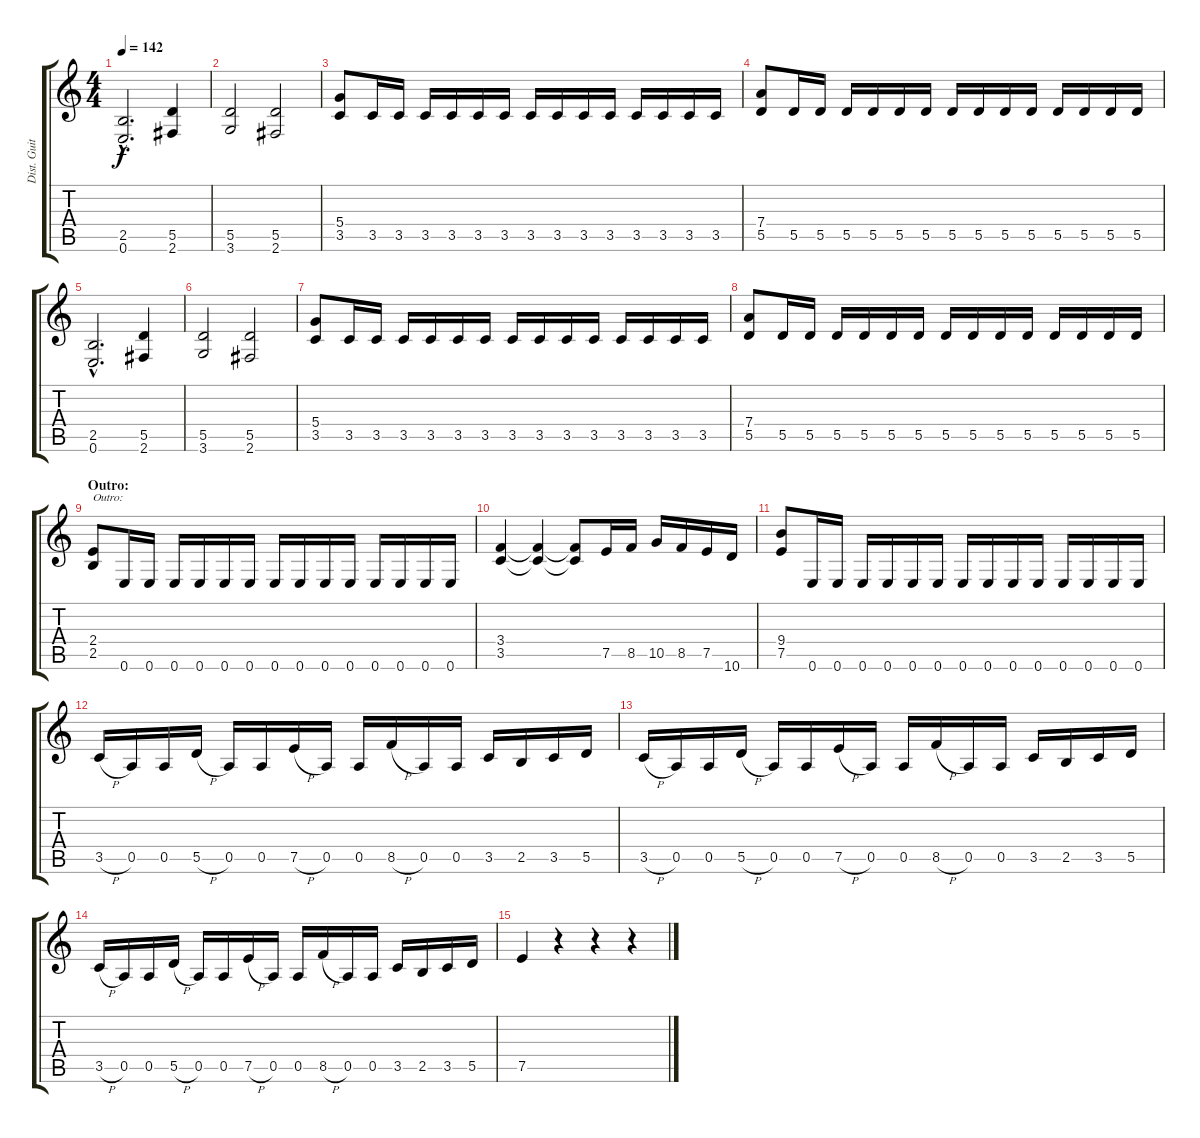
\track ("Dist. Guitar 1" "Dist. Guit") {instrument distortionguitar}
\staff {score tabs}
\tuning (E4 B3 G3 D3 A2 E2) {hide}
\ts (4 4)
\tempo 142
\clef g2
\ks c
(2.5{hac} 0.6{hac}).2{d dy f} (5.5 2.6).4 |
(5.5 3.6).2 (5.5 2.6).2 |
(5.4 3.5).8 3.5.16 3.5.16 3.5.16 3.5.16 3.5.16 3.5.16 3.5.16 3.5.16 3.5.16 3.5.16 3.5.16 3.5.16 3.5.16 3.5.16 |
(7.4 5.5).8 5.5.16 5.5.16 5.5.16 5.5.16 5.5.16 5.5.16 5.5.16 5.5.16 5.5.16 5.5.16 5.5.16 5.5.16 5.5.16 5.5.16 |
(2.5{hac} 0.6{hac}).2{d} (5.5 2.6).4 |
(5.5 3.6).2 (5.5 2.6).2 |
(5.4 3.5).8 3.5.16 3.5.16 3.5.16 3.5.16 3.5.16 3.5.16 3.5.16 3.5.16 3.5.16 3.5.16 3.5.16 3.5.16 3.5.16 3.5.16 |
(7.4 5.5).8 5.5.16 5.5.16 5.5.16 5.5.16 5.5.16 5.5.16 5.5.16 5.5.16 5.5.16 5.5.16 5.5.16 5.5.16 5.5.16 5.5.16 |
\section ("" "Outro:")
(2.4 2.5).8{txt "Outro:"} 0.6.16 0.6.16 0.6.16 0.6.16 0.6.16 0.6.16 0.6.16 0.6.16 0.6.16 0.6.16 0.6.16 0.6.16 0.6.16 0.6.16 |
(3.4 3.5).4 (3.4{t} 3.5{t}).4 (3.4{t} 3.5{t}).8 7.5.16 8.5.16 10.5.16 8.5.16 7.5.16 10.6.16 |
(9.4 7.5).8 0.6.16 0.6.16 0.6.16 0.6.16 0.6.16 0.6.16 0.6.16 0.6.16 0.6.16 0.6.16 0.6.16 0.6.16 0.6.16 0.6.16 |
3.5{h}.16 0.5.16 0.5.16 5.5{h}.16 0.5.16 0.5.16 7.5{h}.16 0.5.16 0.5.16 8.5{h}.16 0.5.16 0.5.16 3.5.16 2.5.16 3.5.16 5.5.16 |
3.5{h}.16 0.5.16 0.5.16 5.5{h}.16 0.5.16 0.5.16 7.5{h}.16 0.5.16 0.5.16 8.5{h}.16 0.5.16 0.5.16 3.5.16 2.5.16 3.5.16 5.5.16 |
3.5{h}.16 0.5.16 0.5.16 5.5{h}.16 0.5.16 0.5.16 7.5{h}.16 0.5.16 0.5.16 8.5{h}.16 0.5.16 0.5.16 3.5.16 2.5.16 3.5.16 5.5.16 |
7.5.4 r.4 r.4 r.4
